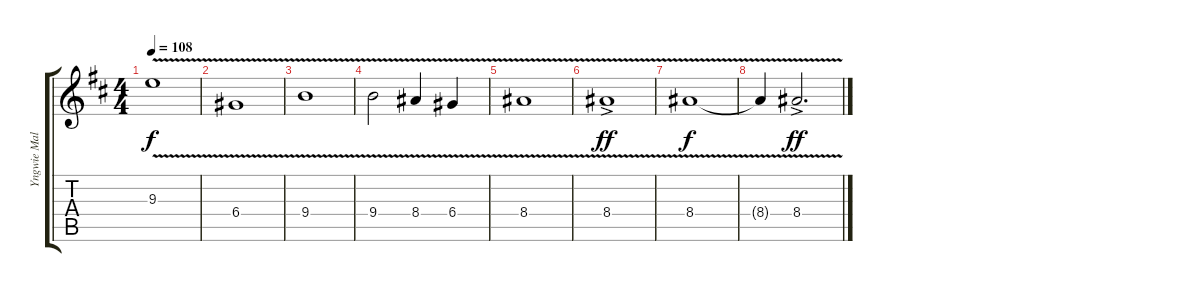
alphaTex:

\track ("Yngwie Malmsteen-3" "Yngwie Mal") {instrument overdrivenguitar}
\staff {score tabs}
\tuning (E4 B3 G3 D3 A2 E2) {hide}
\ts (4 4)
\tempo 108
\clef g2
\ks d
9.3{v}.1{dy f} |
6.4{v}.1 |
9.4{v}.1 |
9.4{v}.2 8.4{v}.4 6.4{v}.4 |
8.4{v}.1 |
8.4{v ac}.1{dy ff} |
8.4{v}.1{dy f} |
8.4{v t}.4 8.4{v ac}.2{d dy ff}
